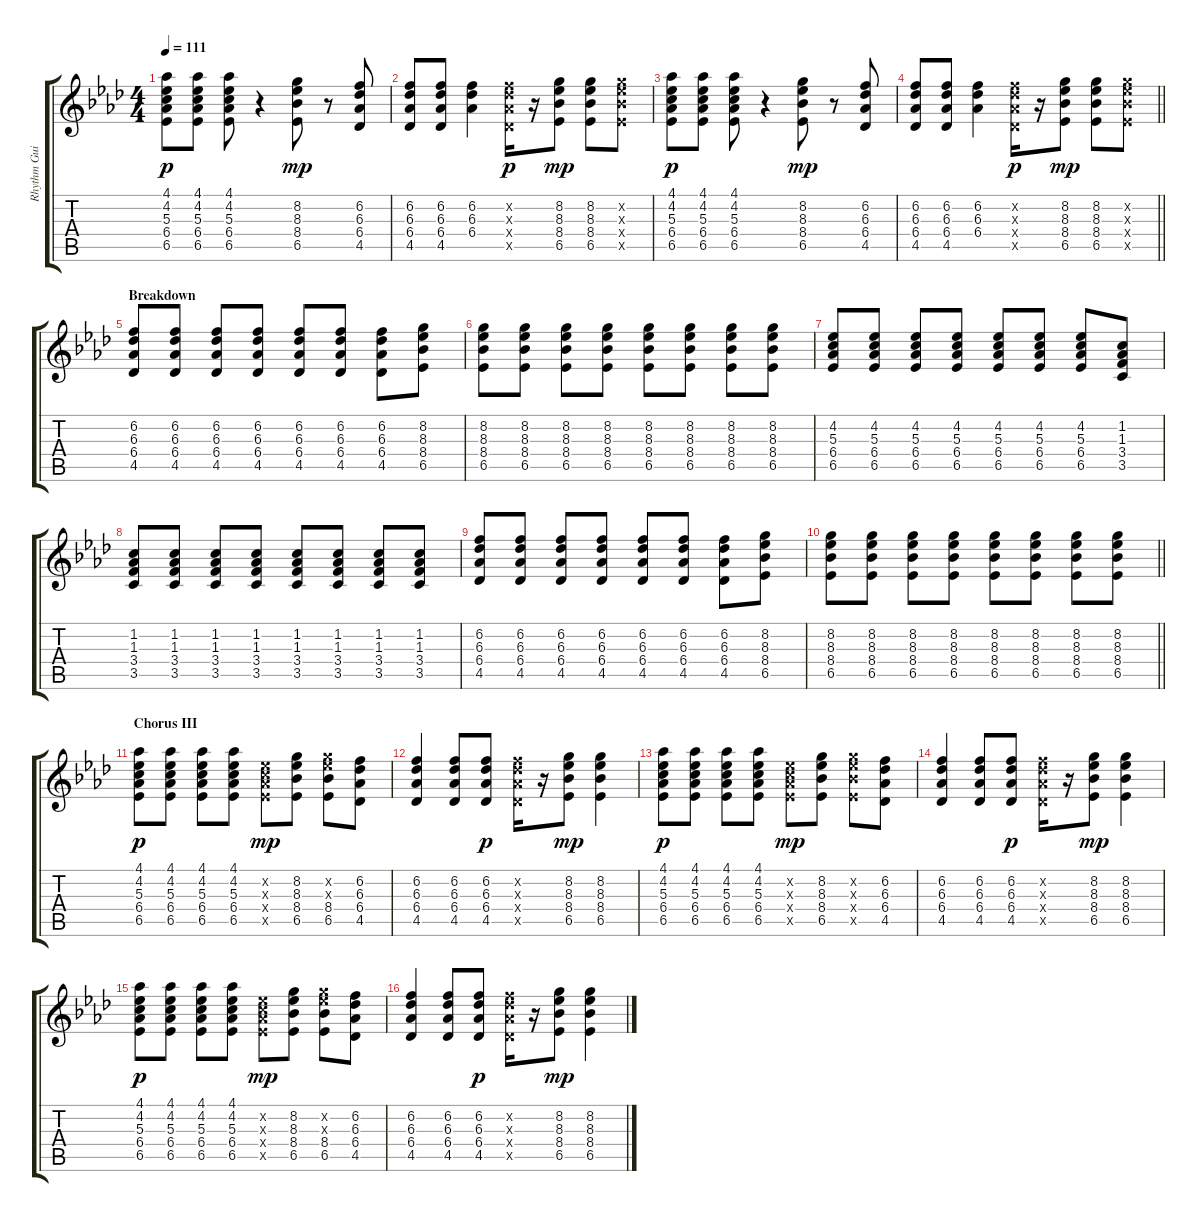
\track ("Rhythm Guitar" "Rhythm Gui") {instrument acousticguitarsteel}
\staff {score tabs}
\tuning (E4 B3 G3 D3 A2 E2) {hide}
\ts (4 4)
\tempo 111
\clef g2
\ks ab
(4.1 4.2 5.3 6.4 6.5).8{dy p} (4.1 4.2 5.3 6.4 6.5).8 (4.1 4.2 5.3 6.4 6.5).8 r.4 (8.2 8.3 8.4 6.5).8{dy mp} r.8 (6.2 6.3 6.4 4.5).8 |
(6.2 6.3 6.4 4.5).8 (6.2 6.3 6.4 4.5).8 (6.2 6.3 6.4).4 (6.2{x} 6.3{x} 6.4{x} 4.5{x}).16{dy p} r.16 (8.2 8.3 8.4 6.5).8{dy mp} (8.2 8.3 8.4 6.5).8 (8.2{x} 8.3{x} 8.4{x} 6.5{x}).8 |
(4.1 4.2 5.3 6.4 6.5).8{dy p} (4.1 4.2 5.3 6.4 6.5).8 (4.1 4.2 5.3 6.4 6.5).8 r.4 (8.2 8.3 8.4 6.5).8{dy mp} r.8 (6.2 6.3 6.4 4.5).8 |
\barLineRight lightlight
(6.2 6.3 6.4 4.5).8 (6.2 6.3 6.4 4.5).8 (6.2 6.3 6.4).4 (6.2{x} 6.3{x} 6.4{x} 4.5{x}).16{dy p} r.16 (8.2 8.3 8.4 6.5).8{dy mp} (8.2 8.3 8.4 6.5).8 (8.2{x} 8.3{x} 8.4{x} 6.5{x}).8 |
\section ("" "Breakdown")
(6.2 6.3 6.4 4.5).8 (6.2 6.3 6.4 4.5).8 (6.2 6.3 6.4 4.5).8 (6.2 6.3 6.4 4.5).8 (6.2 6.3 6.4 4.5).8 (6.2 6.3 6.4 4.5).8 (6.2 6.3 6.4 4.5).8 (8.2 8.3 8.4 6.5).8 |
(8.2 8.3 8.4 6.5).8 (8.2 8.3 8.4 6.5).8 (8.2 8.3 8.4 6.5).8 (8.2 8.3 8.4 6.5).8 (8.2 8.3 8.4 6.5).8 (8.2 8.3 8.4 6.5).8 (8.2 8.3 8.4 6.5).8 (8.2 8.3 8.4 6.5).8 |
(4.2 5.3 6.4 6.5).8 (4.2 5.3 6.4 6.5).8 (4.2 5.3 6.4 6.5).8 (4.2 5.3 6.4 6.5).8 (4.2 5.3 6.4 6.5).8 (4.2 5.3 6.4 6.5).8 (4.2 5.3 6.4 6.5).8 (1.2 1.3 3.4 3.5).8 |
(1.2 1.3 3.4 3.5).8 (1.2 1.3 3.4 3.5).8 (1.2 1.3 3.4 3.5).8 (1.2 1.3 3.4 3.5).8 (1.2 1.3 3.4 3.5).8 (1.2 1.3 3.4 3.5).8 (1.2 1.3 3.4 3.5).8 (1.2 1.3 3.4 3.5).8 |
(6.2 6.3 6.4 4.5).8 (6.2 6.3 6.4 4.5).8 (6.2 6.3 6.4 4.5).8 (6.2 6.3 6.4 4.5).8 (6.2 6.3 6.4 4.5).8 (6.2 6.3 6.4 4.5).8 (6.2 6.3 6.4 4.5).8 (8.2 8.3 8.4 6.5).8 |
\barLineRight lightlight
(8.2 8.3 8.4 6.5).8 (8.2 8.3 8.4 6.5).8 (8.2 8.3 8.4 6.5).8 (8.2 8.3 8.4 6.5).8 (8.2 8.3 8.4 6.5).8 (8.2 8.3 8.4 6.5).8 (8.2 8.3 8.4 6.5).8 (8.2 8.3 8.4 6.5).8 |
\section ("" "Chorus III")
(4.1 4.2 5.3 6.4 6.5).8{dy p} (4.1 4.2 5.3 6.4 6.5).8 (4.1 4.2 5.3 6.4 6.5).8 (4.1 4.2 5.3 6.4 6.5).8 (4.2{x} 5.3{x} 6.4{x} 6.5{x}).8{dy mp} (8.2 8.3 8.4 6.5).8 (8.2{x} 8.3{x} 8.4 6.5).8 (6.2 6.3 6.4 4.5).8 |
(6.2 6.3 6.4 4.5).4 (6.2 6.3 6.4 4.5).8 (6.2 6.3 6.4 4.5).8{dy p} (6.2{x} 6.3{x} 6.4{x} 4.5{x}).16 r.16 (8.2 8.3 8.4 6.5).8{dy mp} (8.2 8.3 8.4 6.5).4 |
(4.1 4.2 5.3 6.4 6.5).8{dy p} (4.1 4.2 5.3 6.4 6.5).8 (4.1 4.2 5.3 6.4 6.5).8 (4.1 4.2 5.3 6.4 6.5).8 (4.2{x} 5.3{x} 6.4{x} 6.5{x}).8{dy mp} (8.2 8.3 8.4 6.5).8 (8.2{x} 8.3{x} 8.4{x} 6.5{x}).8 (6.2 6.3 6.4 4.5).8 |
(6.2 6.3 6.4 4.5).4 (6.2 6.3 6.4 4.5).8 (6.2 6.3 6.4 4.5).8{dy p} (6.2{x} 6.3{x} 6.4{x} 4.5{x}).16 r.16 (8.2 8.3 8.4 6.5).8{dy mp} (8.2 8.3 8.4 6.5).4 |
(4.1 4.2 5.3 6.4 6.5).8{dy p} (4.1 4.2 5.3 6.4 6.5).8 (4.1 4.2 5.3 6.4 6.5).8 (4.1 4.2 5.3 6.4 6.5).8 (4.2{x} 5.3{x} 6.4{x} 6.5{x}).8{dy mp} (8.2 8.3 8.4 6.5).8 (8.2{x} 8.3{x} 8.4 6.5).8 (6.2 6.3 6.4 4.5).8 |
(6.2 6.3 6.4 4.5).4 (6.2 6.3 6.4 4.5).8 (6.2 6.3 6.4 4.5).8{dy p} (6.2{x} 6.3{x} 6.4{x} 4.5{x}).16 r.16 (8.2 8.3 8.4 6.5).8{dy mp} (8.2 8.3 8.4 6.5).4
